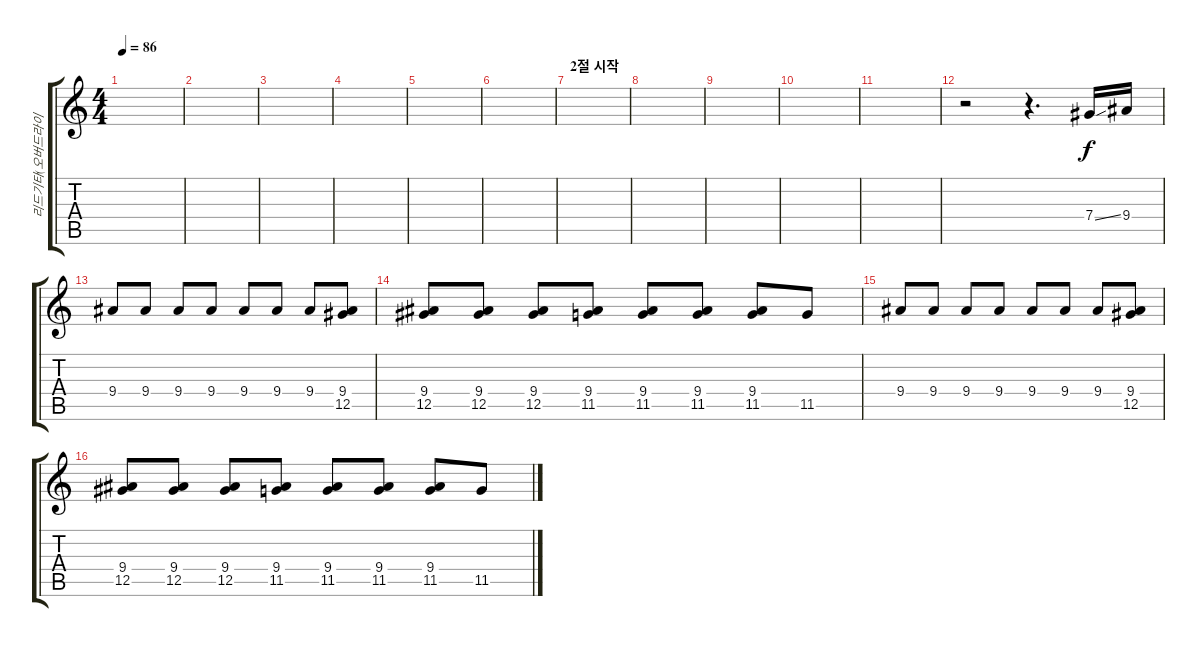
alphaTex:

\track ("리드기타(오버드라이브)" "리드기타(오버드라이") {instrument overdrivenguitar}
\staff {score tabs}
\tuning (Eb4 Bb3 Gb3 Db3 Ab2 Eb2) {hide}
\ts (4 4)
\tempo 86
\clef g2
\ks c
|
|
|
|
|
|
\section ("" "2절 시작")
|
|
|
|
|
r.2 r.4{d} 7.4{ss}.16 9.4.16 |
9.4.8 9.4.8 9.4.8 9.4.8 9.4.8 9.4.8 9.4.8 (9.4 12.5).8 |
(9.4 12.5).8 (9.4 12.5).8 (9.4 12.5).8 (9.4 11.5).8 (9.4 11.5).8 (9.4 11.5).8 (9.4 11.5).8 11.5.8 |
9.4.8 9.4.8 9.4.8 9.4.8 9.4.8 9.4.8 9.4.8 (9.4 12.5).8 |
(9.4 12.5).8 (9.4 12.5).8 (9.4 12.5).8 (9.4 11.5).8 (9.4 11.5).8 (9.4 11.5).8 (9.4 11.5).8 11.5.8
